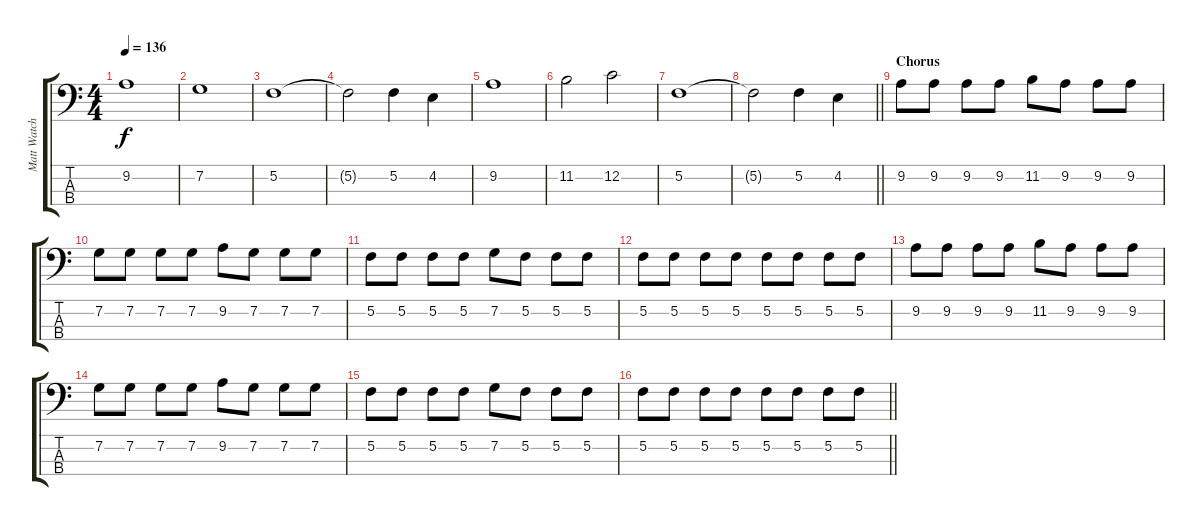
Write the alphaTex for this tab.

\track ("Matt Watcher [Bass]" "Matt Watch") {instrument electricbassfinger}
\staff {score tabs}
\tuning (F2 C2 G1 D1) {hide}
\ts (4 4)
\tempo 136
\clef f4
\ks c
9.2.1{dy f} |
7.2.1 |
5.2.1 |
5.2{t}.2 5.2.4 4.2.4 |
9.2.1 |
11.2.2 12.2.2 |
5.2.1 |
\barLineRight lightlight
5.2{t}.2 5.2.4 4.2.4 |
\section ("" "Chorus")
9.2.8 9.2.8 9.2.8 9.2.8 11.2.8 9.2.8 9.2.8 9.2.8 |
7.2.8 7.2.8 7.2.8 7.2.8 9.2.8 7.2.8 7.2.8 7.2.8 |
5.2.8 5.2.8 5.2.8 5.2.8 7.2.8 5.2.8 5.2.8 5.2.8 |
5.2.8 5.2.8 5.2.8 5.2.8 5.2.8 5.2.8 5.2.8 5.2.8 |
9.2.8 9.2.8 9.2.8 9.2.8 11.2.8 9.2.8 9.2.8 9.2.8 |
7.2.8 7.2.8 7.2.8 7.2.8 9.2.8 7.2.8 7.2.8 7.2.8 |
5.2.8 5.2.8 5.2.8 5.2.8 7.2.8 5.2.8 5.2.8 5.2.8 |
\barLineRight lightlight
5.2.8 5.2.8 5.2.8 5.2.8 5.2.8 5.2.8 5.2.8 5.2.8
